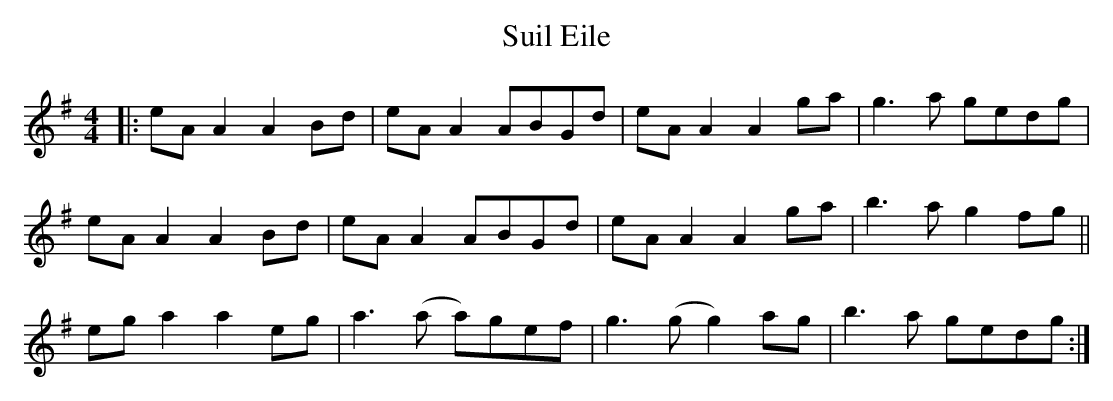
X:1
T: Suil Eile
M: 4/4
L: 1/8
K: Ador
|:eA A2 A2 Bd|eA A2 ABGd|eA A2 A2 ga|g3 a gedg|
eA A2 A2 Bd|eA A2 ABGd|eA A2 A2 ga|b3 a g2 fg||
eg a2 a2 eg|a3 (a a)gef|g3 (g g2) ag|b3 a gedg:|
